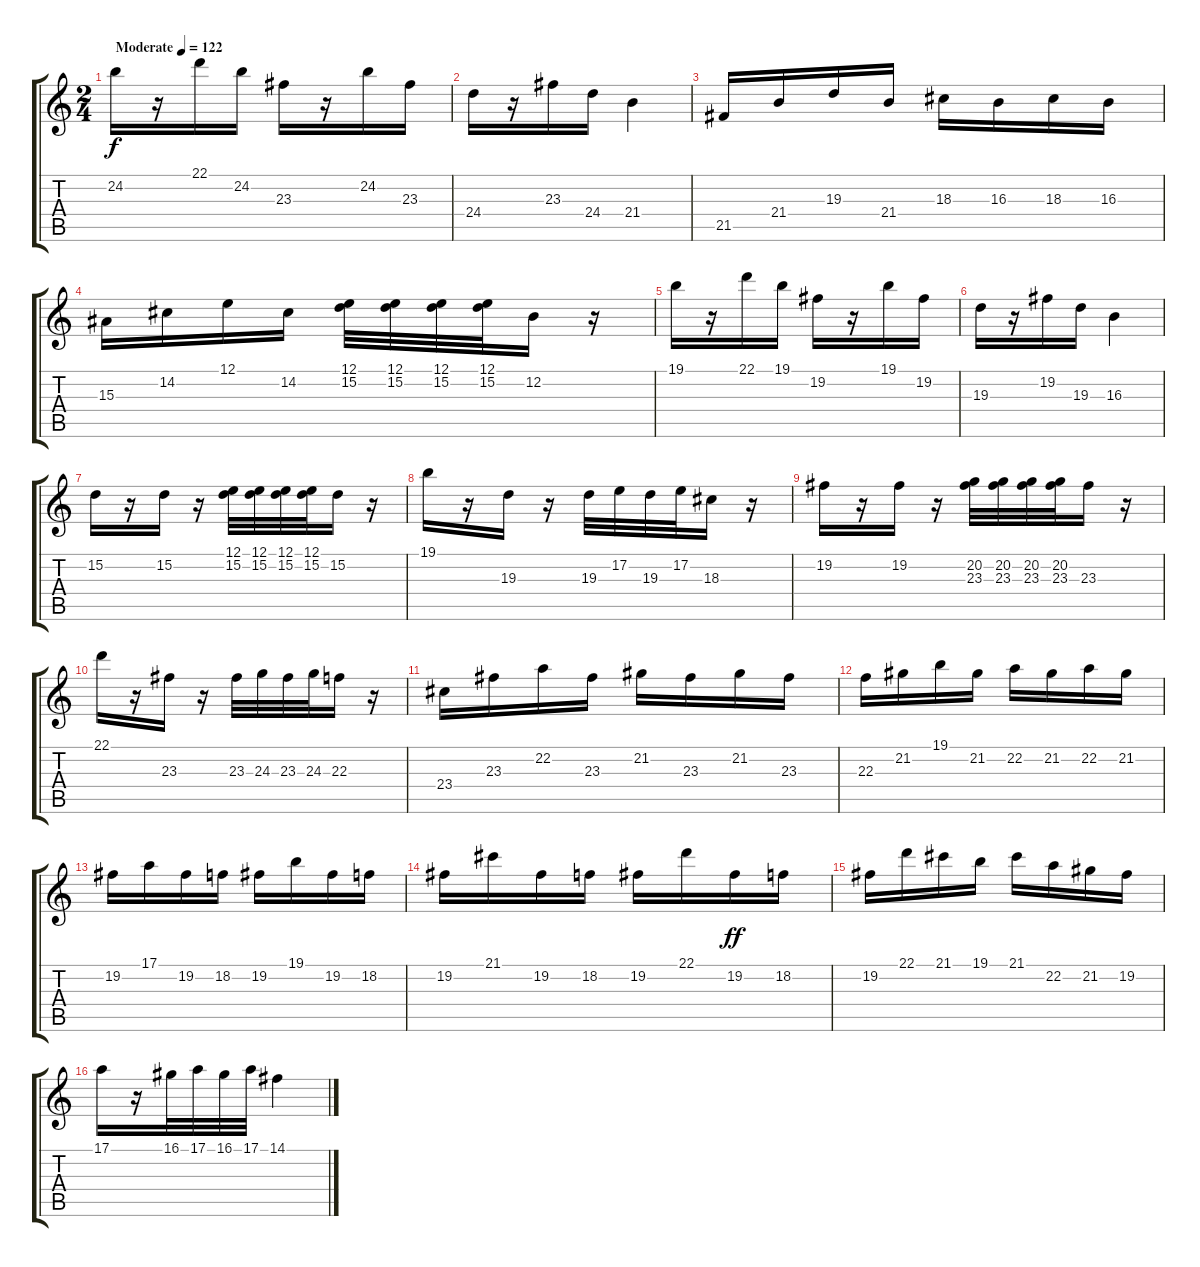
\track "" {instrument flute}
\staff {score tabs}
\tuning (E4 B3 G3 D3 A2 E2) {hide}
\ts (2 4)
\tempo (122 "Moderate")
\clef g2
\ks c
24.2.16{dy f instrument flute} r.16 22.1.16 24.2.16 23.3.16 r.16 24.2.16 23.3.16 |
24.4.16 r.16 23.3.16 24.4.16 21.4.4 |
21.5.16 21.4.16 19.3.16 21.4.16 18.3.16 16.3.16 18.3.16 16.3.16 |
15.3.16 14.2.16 12.1.16 14.2.16 (12.1 15.2).32 (12.1 15.2).32 (12.1 15.2).32 (12.1 15.2).32 12.2.16 r.16 |
19.1.16 r.16 22.1.16 19.1.16 19.2.16 r.16 19.1.16 19.2.16 |
19.3.16 r.16 19.2.16 19.3.16 16.3.4 |
15.2.16 r.16 15.2.16 r.16 (12.1 15.2).32 (12.1 15.2).32 (12.1 15.2).32 (12.1 15.2).32 15.2.16 r.16 |
19.1.16 r.16 19.3.16 r.16 19.3.32 17.2.32 19.3.32 17.2.32 18.3.16 r.16 |
19.2.16 r.16 19.2.16 r.16 (20.2 23.3).32 (20.2 23.3).32 (20.2 23.3).32 (20.2 23.3).32 23.3.16 r.16 |
22.1.16 r.16 23.3.16 r.16 23.3.32 24.3.32 23.3.32 24.3.32 22.3.16 r.16 |
23.4.16 23.3.16 22.2.16 23.3.16 21.2.16 23.3.16 21.2.16 23.3.16 |
22.3.16 21.2.16 19.1.16 21.2.16 22.2.16 21.2.16 22.2.16 21.2.16 |
19.2.16 17.1.16 19.2.16 18.2.16 19.2.16 19.1.16 19.2.16 18.2.16 |
19.2.16 21.1.16 19.2.16 18.2.16 19.2.16 22.1.16 19.2.16{dy ff} 18.2.16 |
19.2.16 22.1.16 21.1.16 19.1.16 21.1.16 22.2.16 21.2.16 19.2.16 |
17.1.16 r.16 16.1.32 17.1.32 16.1.32 17.1.32 14.1.4
